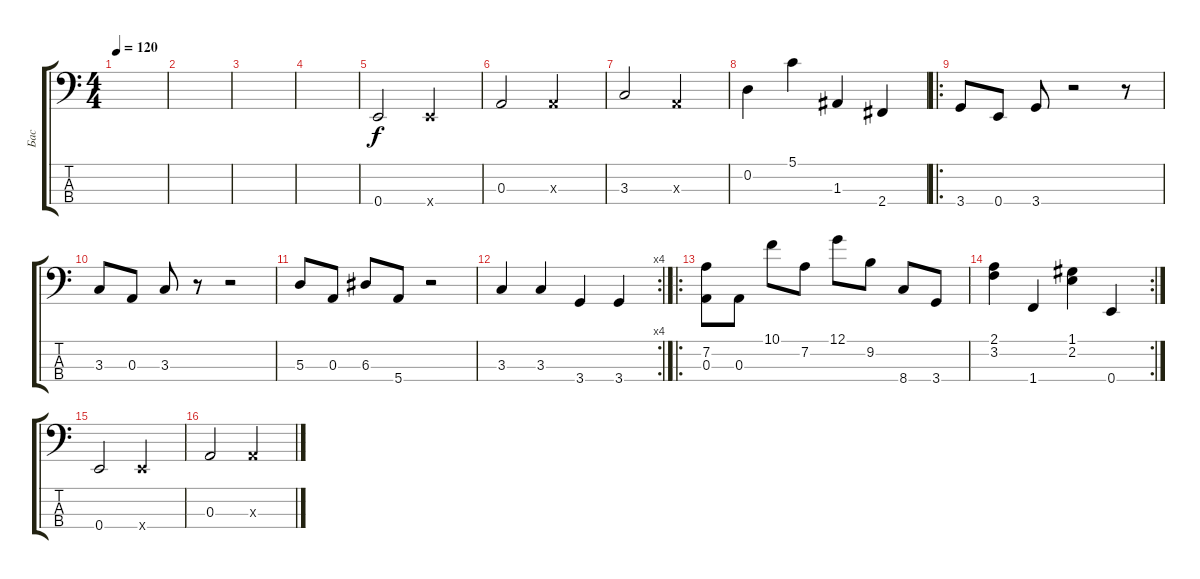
\track ("Бас" "Бас") {instrument electricbassfinger}
\staff {score tabs}
\tuning (G2 D2 A1 E1) {hide}
\ts (4 4)
\tempo 120
\clef f4
\ks c
|
|
|
|
0.4.2 0.4{x}.2 |
0.3.2 0.3{x}.2 |
3.3.2 0.3{x}.2 |
0.2.4 5.1.4 1.3.4 2.4.4 |
\ro
3.4.8 0.4.8 3.4.8 r.2 r.8 |
3.3.8 0.3.8 3.3.8 r.8 r.2 |
5.3.8 0.3.8 6.3.8 5.4.8 r.2 |
\rc 4
3.3.4 3.3.4 3.4.4 3.4.4 |
\ro
(7.2 0.3).8 0.3.8 10.1.8 7.2.8 12.1.8 9.2.8 8.4.8 3.4.8 |
\rc 2
(2.1 3.2).4 1.4.4 (1.1 2.2).4 0.4.4 |
0.4.2 0.4{x}.2 |
0.3.2 0.3{x}.2
